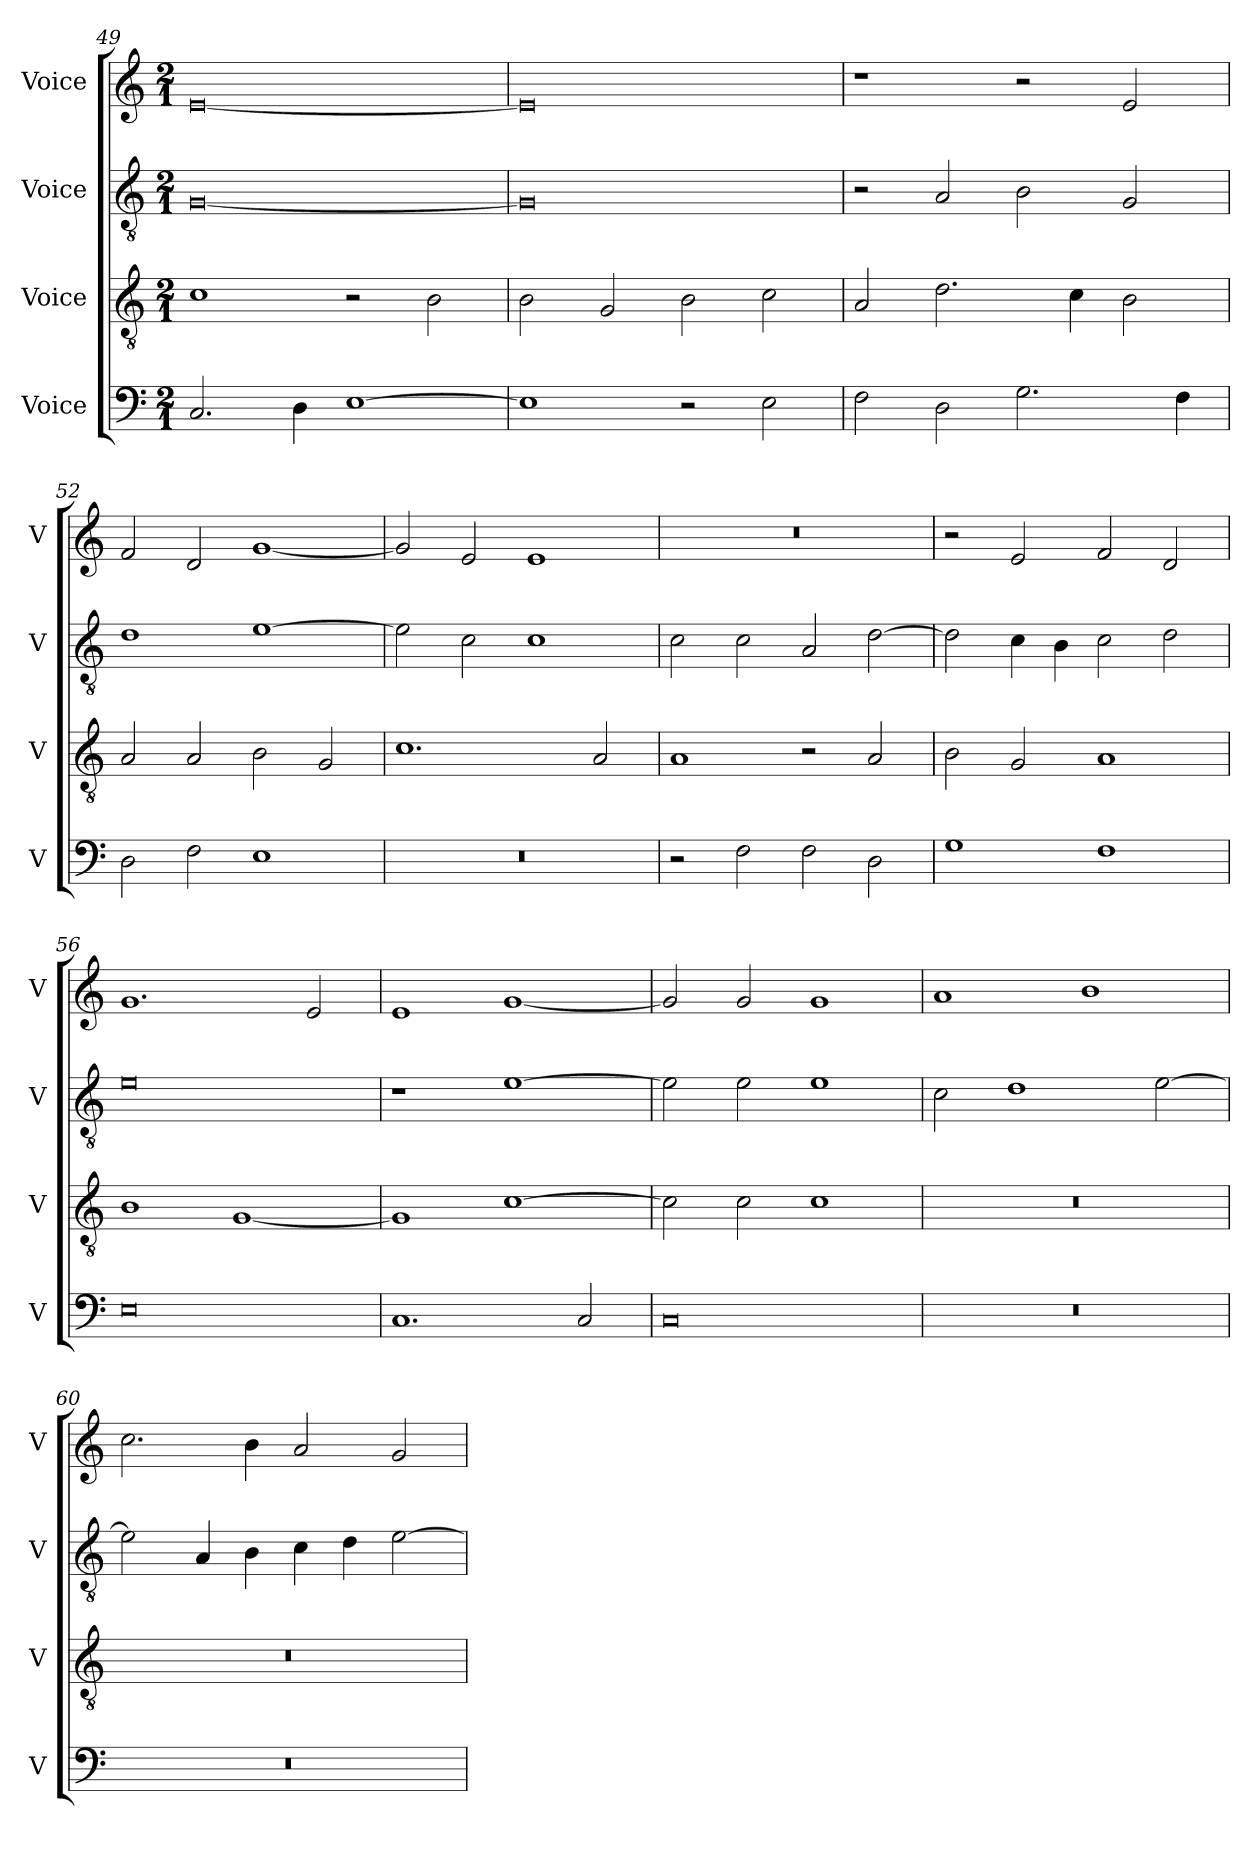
**kern	**kern	**kern	**kern
*part4	*part3	*part2	*part1
*staff4	*staff3	*staff2	*staff1
*I"Voice	*I"Voice	*I"Voice	*I"Voice
*I'V	*I'V	*I'V	*I'V
*clefF4	*clefGv2	*clefGv2	*clefG2
*k[]	*k[]	*k[]	*k[]
*M2/1	*M2/1	*M2/1	*M2/1
=49	=49	=49	=49
2.C/	1c	[0G	[0e
4D\	.	.	.
[1E	2r	.	.
.	2B\	.	.
!!LO:LB:g=z
=50	=50	=50	=50
1E]	2B\	0G]	0e]
.	2G/	.	.
2r	2B\	.	.
2E\	2c\	.	.
=51	=51	=51	=51
2F\	2A/	2r	1r
2D\	2.d\	2A/	.
2.G\	.	2B\	2r
.	4c\	.	.
.	2B\	2G/	2e/
4F\	.	.	.
=52	=52	=52	=52
2D\	2A/	1d	2f/
2F\	2A/	.	2d/
1E	2B\	[1e	[1g
.	2G/	.	.
=53	=53	=53	=53
0r	1.c	2e\]	2g/]
.	.	2c\	2e/
.	.	1c	1e
.	2A/	.	.
!!LO:LB:g=z
=54	=54	=54	=54
2r	1A	2c\	0r
2F\	.	2c\	.
2F\	2r	2A/	.
2D\	2A/	[2d\	.
=55	=55	=55	=55
1G	2B\	2d\]	2r
.	2G/	4c\	2e/
.	.	4B\	.
1F	1A	2c\	2f/
.	.	2d\	2d/
=56	=56	=56	=56
0E	1B	0e	1.g
.	[1G	.	.
.	.	.	2e/
=57	=57	=57	=57
1.C	1G]	1r	1e
.	[1c	[1e	[1g
2C/	.	.	.
!!LO:PB:g=z
=58	=58	=58	=58
0C	2c\]	2e\]	2g/]
.	2c\	2e\	2g/
.	1c	1e	1g
=59	=59	=59	=59
0r	0r	2c\	1a
.	.	1d	.
.	.	.	1b
.	.	[2e\	.
=60	=60	=60	=60
0r	0r	2e\]	2.cc\
.	.	4A/	.
.	.	4B\	4b\
.	.	4c\	2a/
.	.	4d\	.
.	.	[2e\	2g/
=	=	=	=
*-	*-	*-	*-
